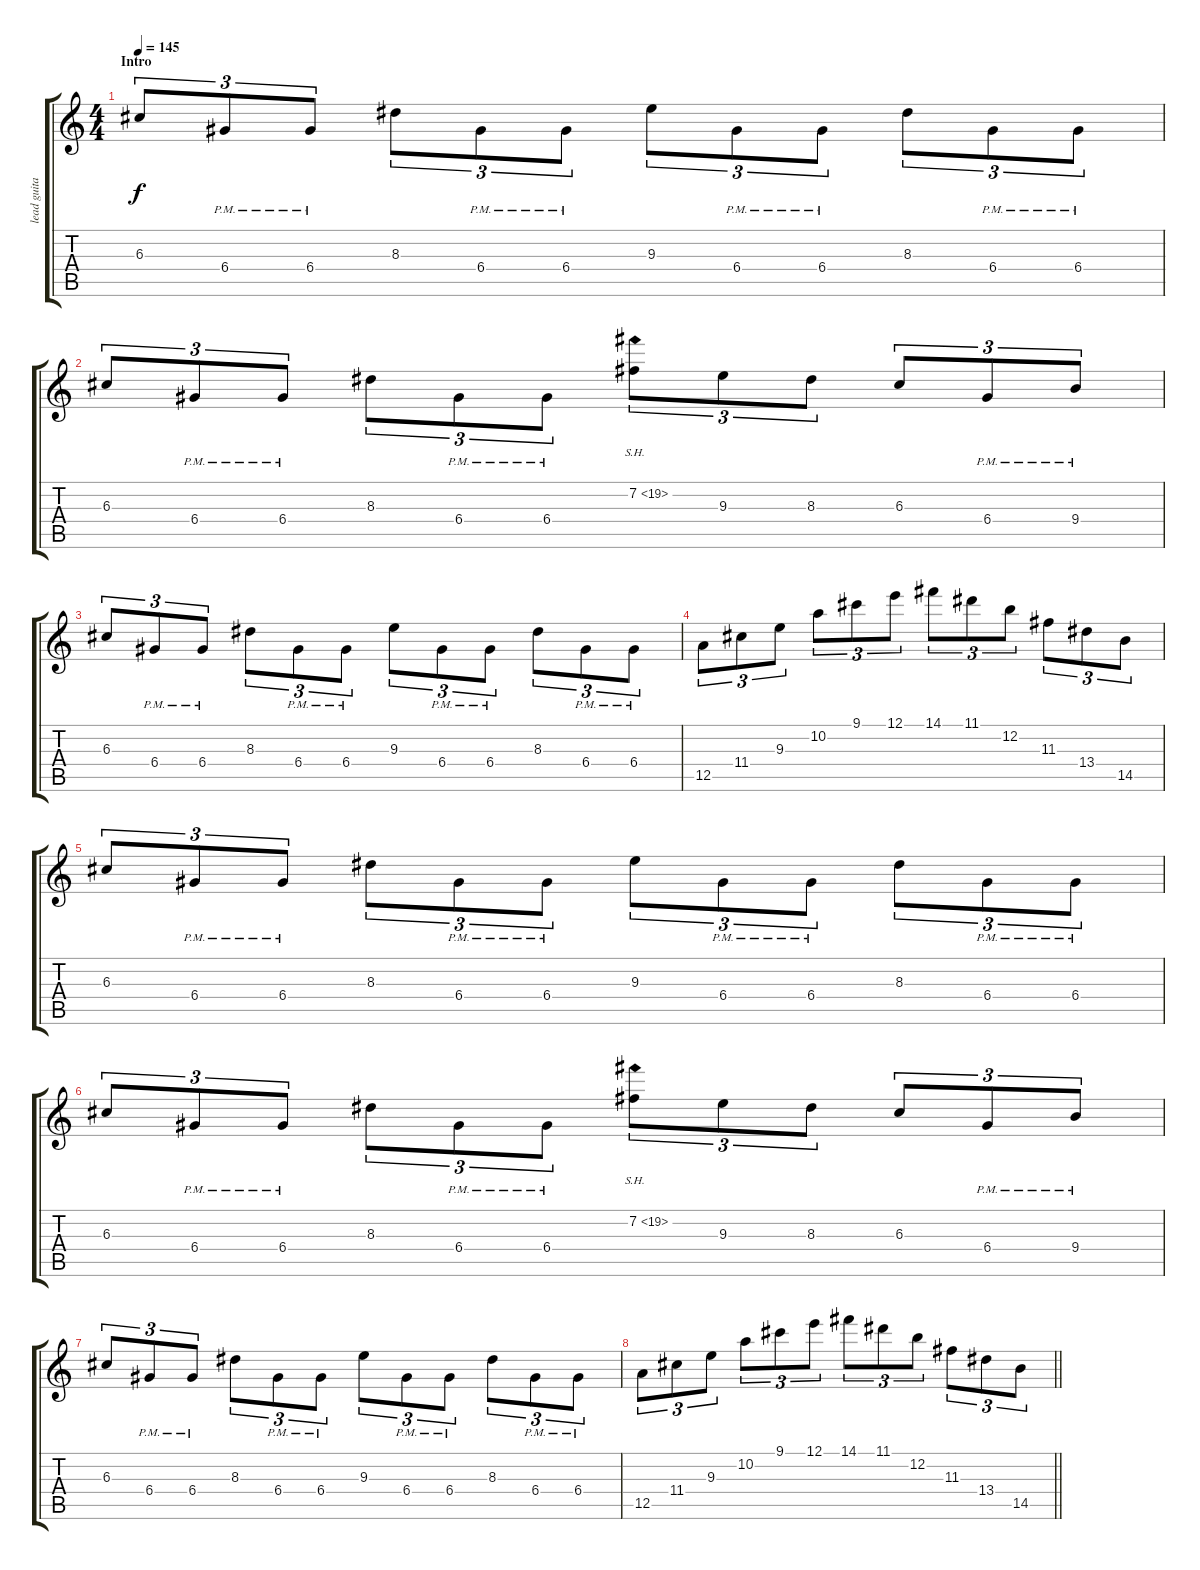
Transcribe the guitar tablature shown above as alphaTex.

\track ("lead guitar" "lead guita") {instrument distortionguitar}
\staff {score tabs}
\tuning (E4 B3 G3 D3 A2 E2) {hide}
\ts (4 4)
\section ("" "Intro")
\tempo 145
\clef g2
\ks c
6.3.8{tu (3 2) dy f instrument distortionguitar} 6.4{pm}.8{tu (3 2)} 6.4{pm}.8{tu (3 2)} 8.3.8{tu (3 2)} 6.4{pm}.8{tu (3 2)} 6.4{pm}.8{tu (3 2)} 9.3.8{tu (3 2)} 6.4{pm}.8{tu (3 2)} 6.4{pm}.8{tu (3 2)} 8.3.8{tu (3 2)} 6.4{pm}.8{tu (3 2)} 6.4{pm}.8{tu (3 2)} |
6.3.8{tu (3 2)} 6.4{pm}.8{tu (3 2)} 6.4{pm}.8{tu (3 2)} 8.3.8{tu (3 2)} 6.4{pm}.8{tu (3 2)} 6.4{pm}.8{tu (3 2)} 7.2{sh 12}.8{tu (3 2)} 9.3.8{tu (3 2)} 8.3.8{tu (3 2)} 6.3.8{tu (3 2)} 6.4{pm}.8{tu (3 2)} 9.4{pm}.8{tu (3 2)} |
6.3.8{tu (3 2)} 6.4{pm}.8{tu (3 2)} 6.4{pm}.8{tu (3 2)} 8.3.8{tu (3 2)} 6.4{pm}.8{tu (3 2)} 6.4{pm}.8{tu (3 2)} 9.3.8{tu (3 2)} 6.4{pm}.8{tu (3 2)} 6.4{pm}.8{tu (3 2)} 8.3.8{tu (3 2)} 6.4{pm}.8{tu (3 2)} 6.4{pm}.8{tu (3 2)} |
12.5.8{tu (3 2)} 11.4.8{tu (3 2)} 9.3.8{tu (3 2)} 10.2.8{tu (3 2)} 9.1.8{tu (3 2)} 12.1.8{tu (3 2)} 14.1.8{tu (3 2)} 11.1.8{tu (3 2)} 12.2.8{tu (3 2)} 11.3.8{tu (3 2)} 13.4.8{tu (3 2)} 14.5.8{tu (3 2)} |
6.3.8{tu (3 2)} 6.4{pm}.8{tu (3 2)} 6.4{pm}.8{tu (3 2)} 8.3.8{tu (3 2)} 6.4{pm}.8{tu (3 2)} 6.4{pm}.8{tu (3 2)} 9.3.8{tu (3 2)} 6.4{pm}.8{tu (3 2)} 6.4{pm}.8{tu (3 2)} 8.3.8{tu (3 2)} 6.4{pm}.8{tu (3 2)} 6.4{pm}.8{tu (3 2)} |
6.3.8{tu (3 2)} 6.4{pm}.8{tu (3 2)} 6.4{pm}.8{tu (3 2)} 8.3.8{tu (3 2)} 6.4{pm}.8{tu (3 2)} 6.4{pm}.8{tu (3 2)} 7.2{sh 12}.8{tu (3 2)} 9.3.8{tu (3 2)} 8.3.8{tu (3 2)} 6.3.8{tu (3 2)} 6.4{pm}.8{tu (3 2)} 9.4{pm}.8{tu (3 2)} |
6.3.8{tu (3 2)} 6.4{pm}.8{tu (3 2)} 6.4{pm}.8{tu (3 2)} 8.3.8{tu (3 2)} 6.4{pm}.8{tu (3 2)} 6.4{pm}.8{tu (3 2)} 9.3.8{tu (3 2)} 6.4{pm}.8{tu (3 2)} 6.4{pm}.8{tu (3 2)} 8.3.8{tu (3 2)} 6.4{pm}.8{tu (3 2)} 6.4{pm}.8{tu (3 2)} |
\barLineRight lightlight
12.5.8{tu (3 2)} 11.4.8{tu (3 2)} 9.3.8{tu (3 2)} 10.2.8{tu (3 2)} 9.1.8{tu (3 2)} 12.1.8{tu (3 2)} 14.1.8{tu (3 2)} 11.1.8{tu (3 2)} 12.2.8{tu (3 2)} 11.3.8{tu (3 2)} 13.4.8{tu (3 2)} 14.5.8{tu (3 2)}
